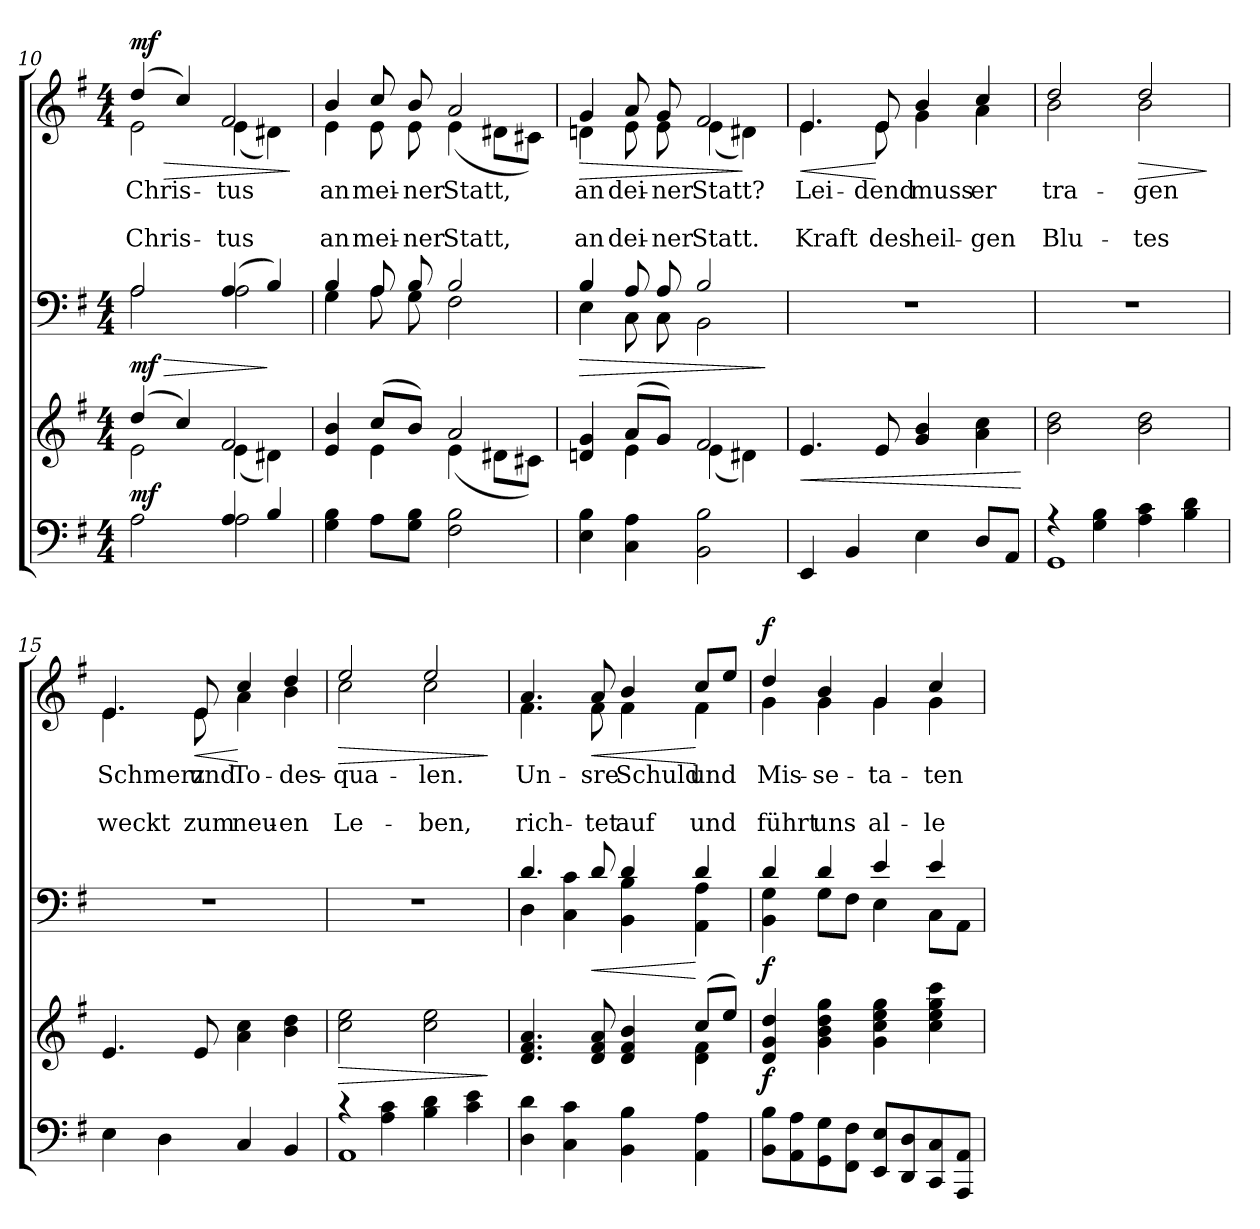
**kern	**kern	**dynam	**kern	**dynam	**kern	**text	**text	**text	**dynam
*part3	*part3	*part3	*part2	*part2	*part1	*part1	*part1	*part1	*part1
*staff4	*staff3	*staff3/4	*staff2	*staff2	*staff1	*staff1	*staff1	*staff1	*staff1
*clefF4	*clefG2	*	*clefF4	*	*clefG2	*	*	*	*
*k[f#]	*k[f#]	*	*k[f#]	*	*k[f#]	*	*	*	*
*e:	*e:	*	*e:	*	*e:	*	*	*	*
*M4/4	*M4/4	*	*M4/4	*	*M4/4	*	*	*	*
=10	=10	=10	=10	=10	=10	=10	=10	=10	=10
*^	*^	*	*	*	*	*	*	*	*
!	!	!	!	!LO:DY:b	!	!LO:HP:b	!	!LO:LY:b	!	!LO:LY:b	!LO:HP:b
*	*	*	*	*	*^	*	*^	*	*	*	*
!	!	!	!	!	!	!	!LO:DY:n=1:b	!	!	!	!	!	!LO:DY:n=1:a
2A\	2ryy	(4dd/	2e\	mf	2A/	2A\	> mf	(4dd/	2e\	Chris-	.	Chris-	> mf
.	.	4cc/)	.	.	.	.	.	4cc/)	.	.	.	.	.
!	!	!	!	!	!	!	!	!	!	!LO:LY:b	!	!LO:LY:b	!
4A/	2A\	2f#/	(<4e\	.	(4A/	2A\	.	2f#/	(<4e\	-tus	.	-tus	.
4B/	.	.	4d#X\)	.	4B/)	.	]	.	4d#X\)	.	.	.	.
*v	*v	*	*	*	*v	*v	*	*v	*v	*	*	*	*
*	*v	*v	*	*	*	*	*	*	*	*
.	.	.	.	.	.	.	.	.	]
=11	=11	=11	=11	=11	=11	=11	=11	=11	=11
*	*^	*	*^	*	*	*	*	*	*
!	!	!	!	!	!	!	!	!LO:LY:b	!	!LO:LY:b	!
*	*	*	*	*	*	*	*^	*	*	*	*
4G\ 4B\	4e/ 4b/	4ryy	.	4B/	4G\	.	4b/	4e\	an	.	an	.
!	!	!	!	!	!	!	!	!	!LO:LY:b	!	!LO:LY:b	!
8A\L	(>8cc/L	4e\	.	8A/	8A\	.	8cc/	8e\	mei-	.	mei-	.
!	!	!	!	!	!	!	!	!	!LO:LY:b	!	!LO:LY:b	!
8G\ 8B\J	8b/J)	.	.	8B/	8G\	.	8b/	8e\	-ner	.	-ner	.
!	!	!	!	!	!	!	!	!	!LO:LY:b	!	!LO:LY:b	!
2F#\ 2B\	2a/	(<4e\	.	2B/	2F#\	.	2a/	(<4e\	Statt,	.	Statt,	.
.	.	8d#X\L	.	.	.	.	.	8d#X\L	.	.	.	.
.	.	8c#X\J)	.	.	.	.	.	8c#X\J)	.	.	.	.
=12	=12	=12	=12	=12	=12	=12	=12	=12	=12	=12	=12	=12
!	!	!	!	!	!	!LO:HP:b	!	!	!LO:LY:b	!	!LO:LY:b	!LO:HP:b
4E\ 4B\	4dni/ 4g/	4ryy	.	4B/	4E\	>	4g/	4dni\	an	.	an	>
!	!	!	!	!	!	!	!	!	!LO:LY:b	!	!LO:LY:b	!
4C\ 4A\	(>8a/L	4e\	.	8A/	8C\	.	8a/	8e\	dei-	.	dei-	.
!	!	!	!	!	!	!	!	!	!LO:LY:b	!	!LO:LY:b	!
.	8g/J)	.	.	8A/	8C\	.	8g/	8e\	-ner	.	-ner	.
!	!	!	!	!	!	!	!	!	!LO:LY:b	!	!LO:LY:b	!
2BB\ 2B\	2f#/	(<4e\	.	2B/	2BB\	.	2f#/	(<4e\	Statt?	.	Statt.	.
.	.	4d#X\)	.	.	.	.	.	4d#X\)	.	.	.	]
*	*v	*v	*	*	*	*	*v	*v	*	*	*	*
*	*	*	*v	*v	*	*	*	*	*	*
.	.	.	.	]	.	.	.	.	.
!!LO:LB:g=z
=13	=13	=13	=13	=13	=13	=13	=13	=13	=13
!	!	!LO:HP:b	!	!	!	!LO:LY:b	!	!LO:LY:b	!LO:HP:b
*	*	*	*	*	*^	*	*	*	*
4EE/	4.e/	<	1r	.	4.e/	4.e\	Lei-	.	Kraft	<
4BB/	.	.	.	.	.	.	.	.	.	.
!	!	!	!	!	!	!	!LO:LY:b	!	!LO:LY:b	!
.	8e/	.	.	.	8e/	8e\	-dend	.	des	[
!	!	!	!	!	!	!	!LO:LY:b	!	!LO:LY:b	!
4E\	4g/ 4b/	.	.	.	4b/	4g\	muss	.	heil-	.
!	!	!	!	!	!	!	!LO:LY:b	!	!LO:LY:b	!
8D/L	4a\ 4cc\	.	.	.	4cc/	4a\	er	.	-gen	.
8AA/J	.	.	.	.	.	.	.	.	.	.
*	*	*	*	*	*v	*v	*	*	*	*
.	.	[	.	.	.	.	.	.	.
=14	=14	=14	=14	=14	=14	=14	=14	=14	=14
*^	*	*	*	*	*	*	*	*	*
!	!	!	!	!	!	!	!LO:LY:b	!	!LO:LY:b	!
*	*	*	*	*	*	*^	*	*	*	*
4r	1GG	2b\ 2dd\	.	1r	.	2dd/	2b\	tra-	.	Blu-	.
4G\ 4B\	.	.	.	.	.	.	.	.	.	.	.
!	!	!	!	!	!	!	!	!LO:LY:b	!	!LO:LY:b	!LO:HP:b
4A\ 4c\	.	2b\ 2dd\	.	.	.	2dd/	2b\	-gen	.	-tes	>
4B\ 4d\	.	.	.	.	.	.	.	.	.	.	.
*v	*v	*	*	*	*	*v	*v	*	*	*	*
.	.	.	.	.	.	.	.	.	]
=15	=15	=15	=15	=15	=15	=15	=15	=15	=15
!	!	!	!	!	!	!LO:LY:b	!	!LO:LY:b	!
*	*	*	*	*	*^	*	*	*	*
4E\	4.e/	.	1r	.	4.e/	4.e\	Schmerz	.	weckt	.
4D\	.	.	.	.	.	.	.	.	.	.
!	!	!	!	!	!	!	!LO:LY:b	!	!LO:LY:b	!LO:HP:b
.	8e/	.	.	.	8e/	8e\	und	.	zum	<
!	!	!	!	!	!	!	!LO:LY:b	!	!LO:LY:b	!
4C/	4a\ 4cc\	.	.	.	4cc/	4a\	To-	.	neu-	[
!	!	!	!	!	!	!	!LO:LY:b	!	!LO:LY:b	!
4BB/	4b\ 4dd\	.	.	.	4dd/	4b\	-des-	.	-en	.
=16	=16	=16	=16	=16	=16	=16	=16	=16	=16	=16
*^	*	*	*	*	*	*	*	*	*	*
!	!	!	!LO:HP:b	!	!	!	!	!LO:LY:b	!	!LO:LY:b	!LO:HP:b
4r	1AA	2cc\ 2ee\	>	1r	.	2ee/	2cc\	-qua-	.	Le-	>
4A\ 4c\	.	.	.	.	.	.	.	.	.	.	.
!	!	!	!	!	!	!	!	!LO:LY:b	!	!LO:LY:b	!
4B\ 4d\	.	2cc\ 2ee\	.	.	.	2ee/	2cc\	-len.	.	-ben,	.
4c\ 4e\	.	.	.	.	.	.	.	.	.	.	.
*v	*v	*	*	*	*	*v	*v	*	*	*	*
.	.	]	.	.	.	.	.	.	]
!!LO:PB:g=z
=17	=17	=17	=17	=17	=17	=17	=17	=17	=17
*	*^	*	*^	*	*	*	*	*	*
!	!	!	!	!	!	!	!	!LO:LY:b	!	!LO:LY:b	!
*	*	*	*	*	*	*	*^	*	*	*	*
4D\ 4d\	4.d/ 4.f#/ 4.a/	2.ryy	.	4.d/	4D\	.	4.a/	4.f#\	Un-	.	rich-	.
4C\ 4c\	.	.	.	.	4C\ 4c\	.	.	.	.	.	.	.
!	!	!	!	!	!	!LO:HP:b	!	!	!LO:LY:b	!	!LO:LY:b	!LO:HP:b
.	8d/ 8f#/ 8a/	.	.	8d/	.	<	8a/	8f#\	-sre	.	-tet	<
!	!	!	!	!	!	!	!	!	!LO:LY:b	!	!LO:LY:b	!
4BB\ 4B\	4d/ 4f#/ 4b/	.	.	4d/	4BB\ 4B\	.	4b/	4f#\	Schuld	.	auf	.
!	!	!	!	!	!	!	!	!	!LO:LY:b	!	!LO:LY:b	!
4AA\ 4A\	(>8cc/L	4d\ 4f#\	.	4d/	4AA\ 4A\	[	8cc/L	4f#\	und	.	und	[
.	8ee/J)	.	.	.	.	.	8ee/J	.	.	.	.	.
*	*v	*v	*	*	*	*	*	*	*	*	*	*
=18	=18	=18	=18	=18	=18	=18	=18	=18	=18	=18	=18
!	!	!LO:DY:b	!	!	!LO:DY:b	!	!	!LO:LY:b	!	!LO:LY:b	!LO:DY:a
8BB\ 8B\L	4d/ 4g/ 4dd/	f	4d/	4BB\ 4G\	f	4dd/	4g\	Mis-	.	führt	f
8AA\ 8A\	.	.	.	.	.	.	.	.	.	.	.
!	!	!	!	!	!	!	!	!LO:LY:b	!	!LO:LY:b	!
8GG\ 8G\	4g\ 4b\ 4dd\ 4gg\	.	4d/	8G\L	.	4b/	4g\	-se-	.	uns	.
8FF#\ 8F#\J	.	.	.	8F#\J	.	.	.	.	.	.	.
!	!	!	!	!	!	!	!	!LO:LY:b	!	!LO:LY:b	!
8EE/ 8E/L	4g\ 4cc\ 4ee\ 4gg\	.	4e/	4E\	.	4g/	4g\	-ta-	.	al-	.
8DD/ 8D/	.	.	.	.	.	.	.	.	.	.	.
!	!	!	!	!	!	!	!	!LO:LY:b	!	!LO:LY:b	!
8CC/ 8C/	4cc\ 4ee\ 4gg\ 4ccc\	.	4e/	8C\L	.	4cc/	4g\	-ten	.	-le	.
8AAA/ 8AA/J	.	.	.	8AA\J	.	.	.	.	.	.	.
*	*	*	*v	*v	*	*	*	*	*	*	*
*	*	*	*	*	*v	*v	*	*	*	*
=	=	=	=	=	=	=	=	=	=
*-	*-	*-	*-	*-	*-	*-	*-	*-	*-
